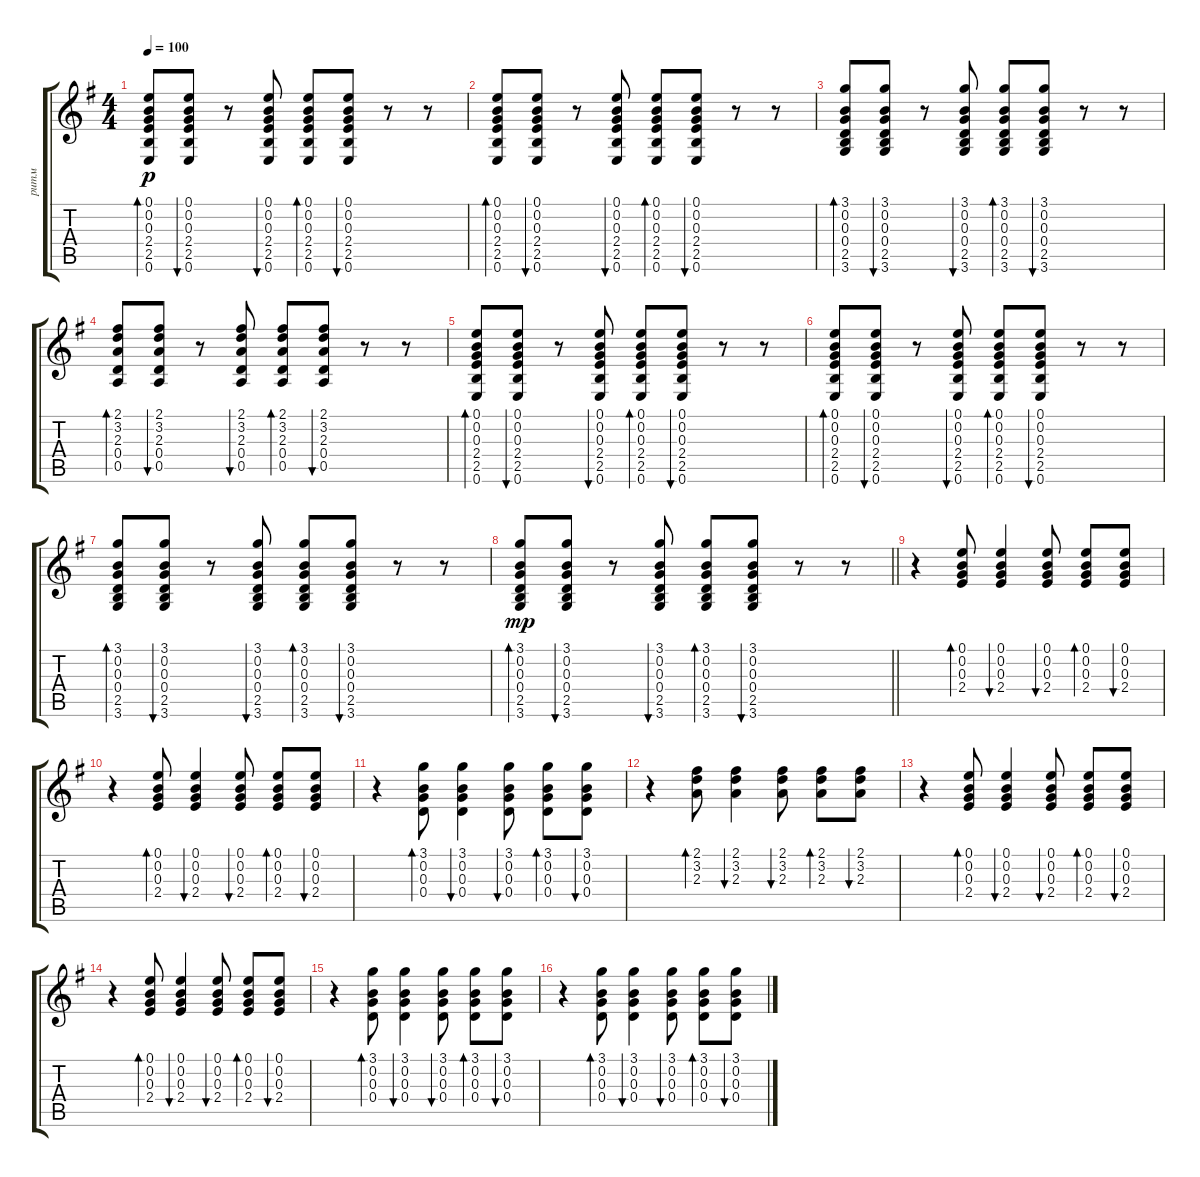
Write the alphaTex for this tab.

\track ("ритм" "ритм") {instrument acousticguitarsteel}
\staff {score tabs}
\tuning (E4 B3 G3 D3 A2 E2) {hide}
\ts (4 4)
\section ("" "")
\tempo 100
\clef g2
\ks eminor
(0.1 0.2 0.3 2.4 2.5 0.6).8{bd 60 dy p} (0.1 0.2 0.3 2.4 2.5 0.6).8{bu 60} r.8 (0.1 0.2 0.3 2.4 2.5 0.6).8{bu 60} (0.1 0.2 0.3 2.4 2.5 0.6).8{bd 60} (0.1 0.2 0.3 2.4 2.5 0.6).8{bu 60} r.8 r.8 |
(0.1 0.2 0.3 2.4 2.5 0.6).8{bd 60} (0.1 0.2 0.3 2.4 2.5 0.6).8{bu 60} r.8 (0.1 0.2 0.3 2.4 2.5 0.6).8{bu 60} (0.1 0.2 0.3 2.4 2.5 0.6).8{bd 60} (0.1 0.2 0.3 2.4 2.5 0.6).8{bu 60} r.8 r.8 |
(3.1 0.2 0.3 0.4 2.5 3.6).8{bd 60} (3.1 0.2 0.3 0.4 2.5 3.6).8{bu 60} r.8 (3.1 0.2 0.3 0.4 2.5 3.6).8{bu 60} (3.1 0.2 0.3 0.4 2.5 3.6).8{bd 60} (3.1 0.2 0.3 0.4 2.5 3.6).8{bu 60} r.8 r.8 |
(2.1 3.2 2.3 0.4 0.5).8{bd 60} (2.1 3.2 2.3 0.4 0.5).8{bu 60} r.8 (2.1 3.2 2.3 0.4 0.5).8{bu 60} (2.1 3.2 2.3 0.4 0.5).8{bd 60} (2.1 3.2 2.3 0.4 0.5).8{bu 60} r.8 r.8 |
(0.1 0.2 0.3 2.4 2.5 0.6).8{bd 60} (0.1 0.2 0.3 2.4 2.5 0.6).8{bu 60} r.8 (0.1 0.2 0.3 2.4 2.5 0.6).8{bu 60} (0.1 0.2 0.3 2.4 2.5 0.6).8{bd 60} (0.1 0.2 0.3 2.4 2.5 0.6).8{bu 60} r.8 r.8 |
(0.1 0.2 0.3 2.4 2.5 0.6).8{bd 60} (0.1 0.2 0.3 2.4 2.5 0.6).8{bu 60} r.8 (0.1 0.2 0.3 2.4 2.5 0.6).8{bu 60} (0.1 0.2 0.3 2.4 2.5 0.6).8{bd 60} (0.1 0.2 0.3 2.4 2.5 0.6).8{bu 60} r.8 r.8 |
(3.1 0.2 0.3 0.4 2.5 3.6).8{bd 60} (3.1 0.2 0.3 0.4 2.5 3.6).8{bu 60} r.8 (3.1 0.2 0.3 0.4 2.5 3.6).8{bu 60} (3.1 0.2 0.3 0.4 2.5 3.6).8{bd 60} (3.1 0.2 0.3 0.4 2.5 3.6).8{bu 60} r.8 r.8 |
\barLineRight lightlight
(3.1 0.2 0.3 0.4 2.5 3.6).8{bd 60 dy mp} (3.1 0.2 0.3 0.4 2.5 3.6).8{bu 60} r.8 (3.1 0.2 0.3 0.4 2.5 3.6).8{bu 60} (3.1 0.2 0.3 0.4 2.5 3.6).8{bd 60} (3.1 0.2 0.3 0.4 2.5 3.6).8{bu 60} r.8 r.8 |
\section ("" "")
r.4 (0.1 0.2 0.3 2.4).8{bd 60} (0.1 0.2 0.3 2.4).4{bu 60} (0.1 0.2 0.3 2.4).8{bu 60} (0.1 0.2 0.3 2.4).8{bd 60} (0.1 0.2 0.3 2.4).8{bu 60} |
r.4 (0.1 0.2 0.3 2.4).8{bd 60} (0.1 0.2 0.3 2.4).4{bu 60} (0.1 0.2 0.3 2.4).8{bu 60} (0.1 0.2 0.3 2.4).8{bd 60} (0.1 0.2 0.3 2.4).8{bu 60} |
r.4 (3.1 0.2 0.3 0.4).8{bd 60} (3.1 0.2 0.3 0.4).4{bu 60} (3.1 0.2 0.3 0.4).8{bu 60} (3.1 0.2 0.3 0.4).8{bd 60} (3.1 0.2 0.3 0.4).8{bu 60} |
r.4 (2.1 3.2 2.3).8{bd 60} (2.1 3.2 2.3).4{bu 60} (2.1 3.2 2.3).8{bu 60} (2.1 3.2 2.3).8{bd 60} (2.1 3.2 2.3).8{bu 60} |
r.4 (0.1 0.2 0.3 2.4).8{bd 60} (0.1 0.2 0.3 2.4).4{bu 60} (0.1 0.2 0.3 2.4).8{bu 60} (0.1 0.2 0.3 2.4).8{bd 60} (0.1 0.2 0.3 2.4).8{bu 60} |
r.4 (0.1 0.2 0.3 2.4).8{bd 60} (0.1 0.2 0.3 2.4).4{bu 60} (0.1 0.2 0.3 2.4).8{bu 60} (0.1 0.2 0.3 2.4).8{bd 60} (0.1 0.2 0.3 2.4).8{bu 60} |
r.4 (3.1 0.2 0.3 0.4).8{bd 60} (3.1 0.2 0.3 0.4).4{bu 60} (3.1 0.2 0.3 0.4).8{bu 60} (3.1 0.2 0.3 0.4).8{bd 60} (3.1 0.2 0.3 0.4).8{bu 60} |
r.4 (3.1 0.2 0.3 0.4).8{bd 60} (3.1 0.2 0.3 0.4).4{bu 60} (3.1 0.2 0.3 0.4).8{bu 60} (3.1 0.2 0.3 0.4).8{bd 60} (3.1 0.2 0.3 0.4).8{bu 60}
